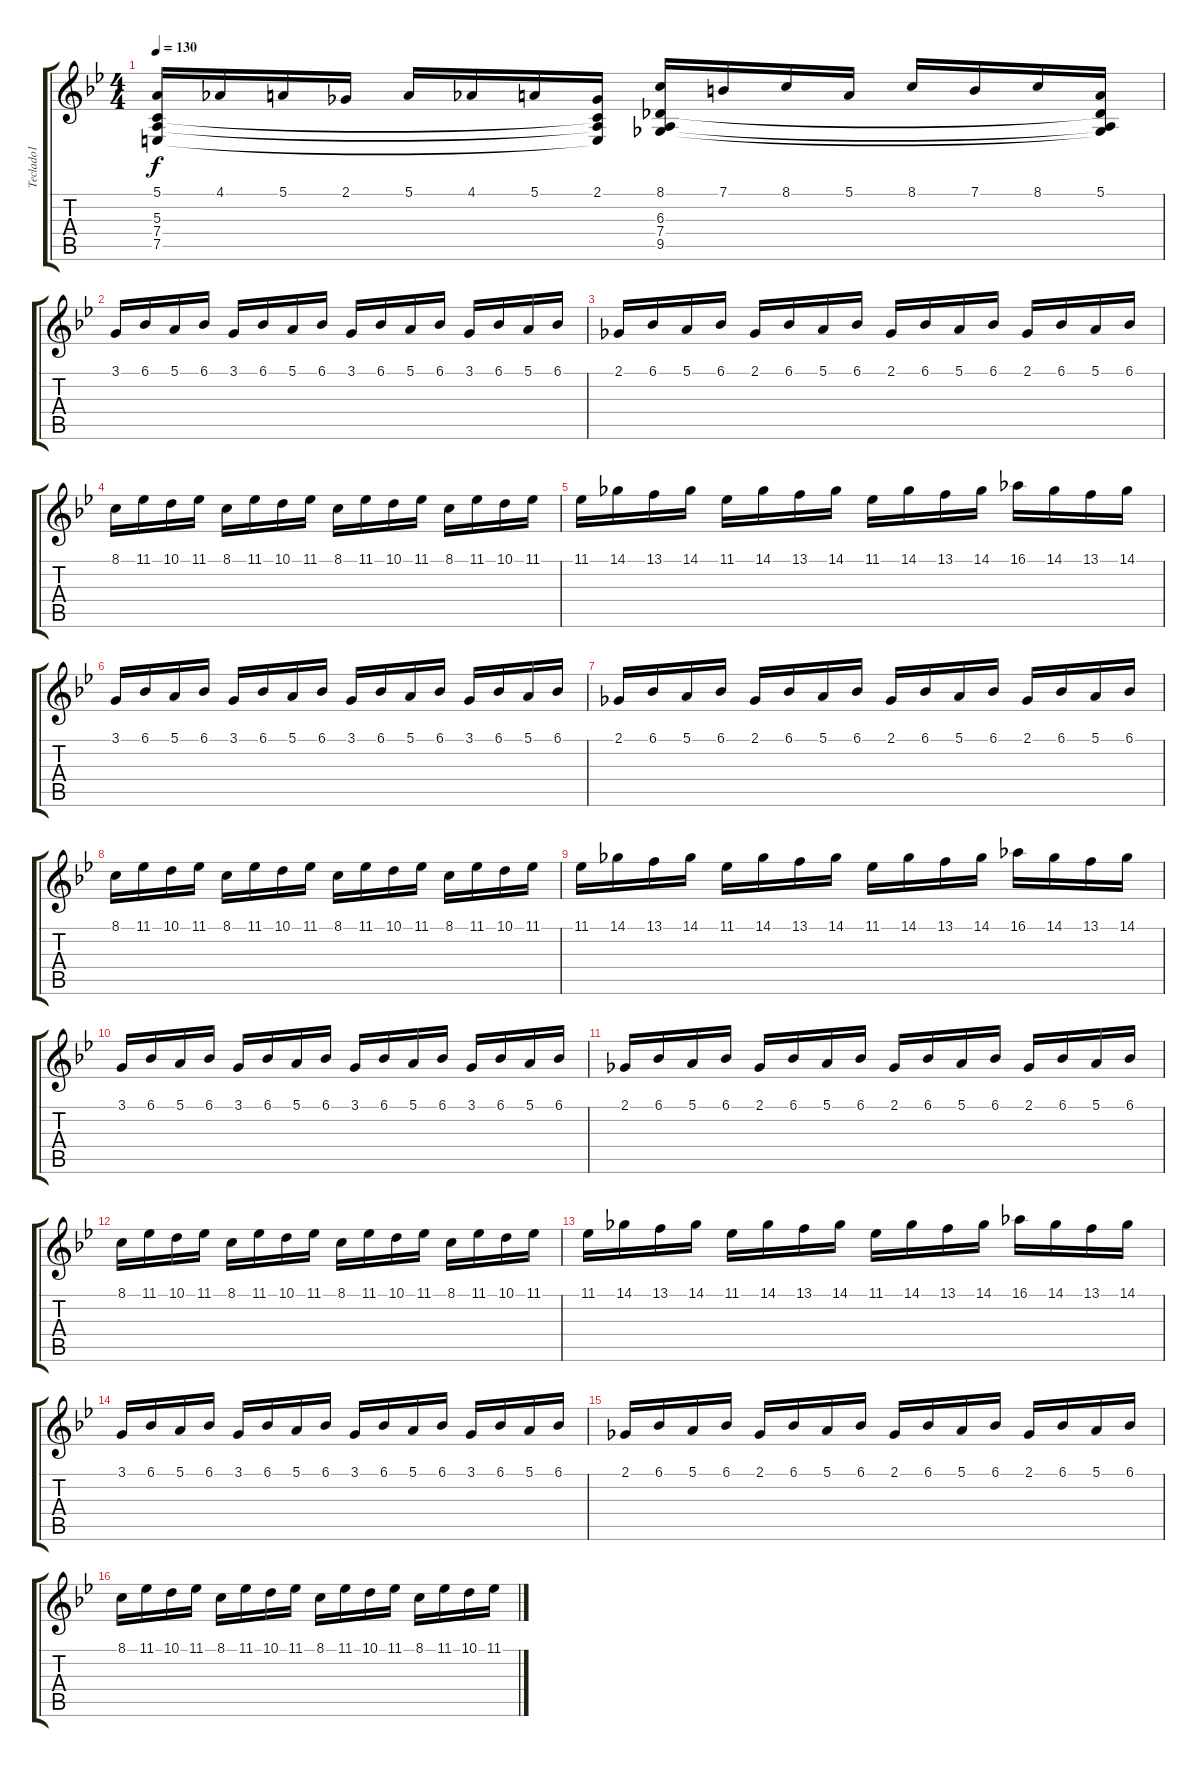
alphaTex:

\track ("Teclado1" "Teclado1") {instrument churchorgan}
\staff {score tabs}
\tuning (E4 B3 G3 D3 A2 E2) {hide}
\ts (4 4)
\tempo 130
\clef g2
\ks gminor
(5.1 5.3 7.4 7.5).16{dy f volume 6 instrument churchorgan} 4.1.16{volume 14} 5.1.16 2.1.16 5.1.16 4.1.16 5.1.16 (2.1 5.3{t} 7.4{t} 7.5{t}).16 (8.1 6.3 7.4 9.5).16 7.1.16 8.1.16 5.1.16 8.1.16 7.1.16 8.1.16 (5.1 6.3{t} 7.4{t} 9.5{t}).16 |
3.1.16 6.1.16 5.1.16 6.1.16 3.1.16 6.1.16 5.1.16 6.1.16 3.1.16 6.1.16 5.1.16 6.1.16 3.1.16 6.1.16 5.1.16 6.1.16 |
2.1.16 6.1.16 5.1.16 6.1.16 2.1.16 6.1.16 5.1.16 6.1.16 2.1.16 6.1.16 5.1.16 6.1.16 2.1.16 6.1.16 5.1.16 6.1.16 |
8.1.16 11.1.16 10.1.16 11.1.16 8.1.16 11.1.16 10.1.16 11.1.16 8.1.16 11.1.16 10.1.16 11.1.16 8.1.16 11.1.16 10.1.16 11.1.16 |
11.1.16 14.1.16 13.1.16 14.1.16 11.1.16 14.1.16 13.1.16 14.1.16 11.1.16 14.1.16 13.1.16 14.1.16 16.1.16 14.1.16 13.1.16 14.1.16 |
3.1.16 6.1.16 5.1.16 6.1.16 3.1.16 6.1.16 5.1.16 6.1.16 3.1.16 6.1.16 5.1.16 6.1.16 3.1.16 6.1.16 5.1.16 6.1.16 |
2.1.16 6.1.16 5.1.16 6.1.16 2.1.16 6.1.16 5.1.16 6.1.16 2.1.16 6.1.16 5.1.16 6.1.16 2.1.16 6.1.16 5.1.16 6.1.16 |
8.1.16 11.1.16 10.1.16 11.1.16 8.1.16 11.1.16 10.1.16 11.1.16 8.1.16 11.1.16 10.1.16 11.1.16 8.1.16 11.1.16 10.1.16 11.1.16 |
11.1.16 14.1.16 13.1.16 14.1.16 11.1.16 14.1.16 13.1.16 14.1.16 11.1.16 14.1.16 13.1.16 14.1.16 16.1.16 14.1.16 13.1.16 14.1.16 |
3.1.16 6.1.16 5.1.16 6.1.16 3.1.16 6.1.16 5.1.16 6.1.16 3.1.16 6.1.16 5.1.16 6.1.16 3.1.16 6.1.16 5.1.16 6.1.16 |
2.1.16 6.1.16 5.1.16 6.1.16 2.1.16 6.1.16 5.1.16 6.1.16 2.1.16 6.1.16 5.1.16 6.1.16 2.1.16 6.1.16 5.1.16 6.1.16 |
8.1.16 11.1.16 10.1.16 11.1.16 8.1.16 11.1.16 10.1.16 11.1.16 8.1.16 11.1.16 10.1.16 11.1.16 8.1.16 11.1.16 10.1.16 11.1.16 |
11.1.16 14.1.16 13.1.16 14.1.16 11.1.16 14.1.16 13.1.16 14.1.16 11.1.16 14.1.16 13.1.16 14.1.16 16.1.16 14.1.16 13.1.16 14.1.16 |
3.1.16 6.1.16 5.1.16 6.1.16 3.1.16 6.1.16 5.1.16 6.1.16 3.1.16 6.1.16 5.1.16 6.1.16 3.1.16 6.1.16 5.1.16 6.1.16 |
2.1.16 6.1.16 5.1.16 6.1.16 2.1.16 6.1.16 5.1.16 6.1.16 2.1.16 6.1.16 5.1.16 6.1.16 2.1.16 6.1.16 5.1.16 6.1.16 |
8.1.16 11.1.16 10.1.16 11.1.16 8.1.16 11.1.16 10.1.16 11.1.16 8.1.16 11.1.16 10.1.16 11.1.16 8.1.16 11.1.16 10.1.16 11.1.16
